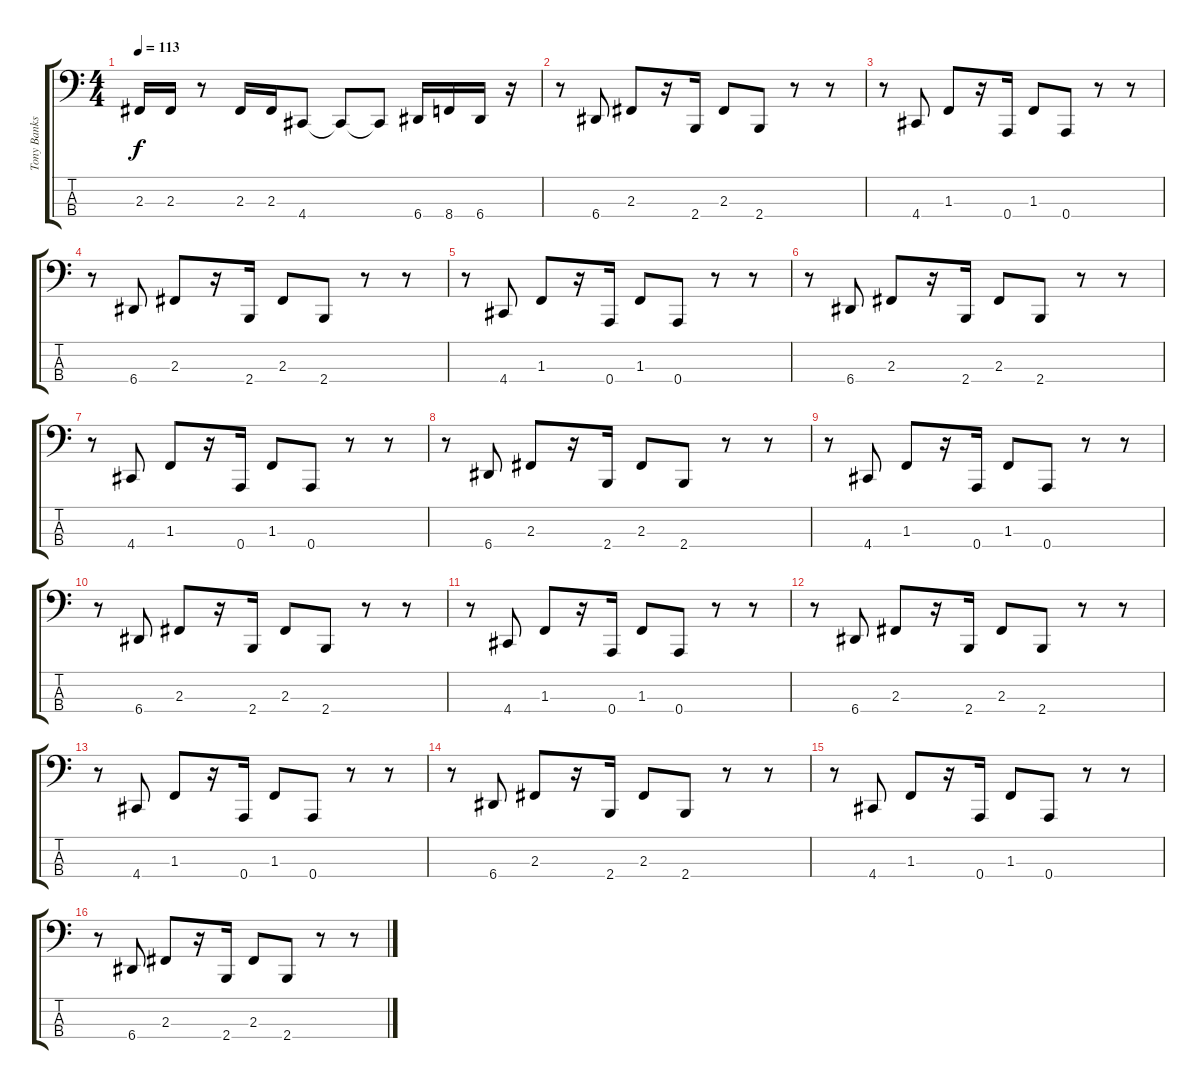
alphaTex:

\track ("Tony Banks" "Tony Banks") {instrument slapbass1}
\staff {score tabs}
\tuning (D2 A1 E1 A0) {hide}
\ts (4 4)
\tempo 113
\clef f4
\ks c
2.3.16{dy f} 2.3.16 r.8 2.3.16 2.3.16 4.4.8 4.4{t}.8 4.4{t}.8 6.4.16 8.4.16 6.4.16 r.16 |
r.8 6.4.8 2.3.8 r.16 2.4.16 2.3.8 2.4.8 r.8 r.8 |
r.8 4.4.8 1.3.8 r.16 0.4.16 1.3.8 0.4.8 r.8 r.8 |
r.8 6.4.8 2.3.8 r.16 2.4.16 2.3.8 2.4.8 r.8 r.8 |
r.8 4.4.8 1.3.8 r.16 0.4.16 1.3.8 0.4.8 r.8 r.8 |
r.8 6.4.8 2.3.8 r.16 2.4.16 2.3.8 2.4.8 r.8 r.8 |
r.8 4.4.8 1.3.8 r.16 0.4.16 1.3.8 0.4.8 r.8 r.8 |
r.8 6.4.8 2.3.8 r.16 2.4.16 2.3.8 2.4.8 r.8 r.8 |
r.8 4.4.8 1.3.8 r.16 0.4.16 1.3.8 0.4.8 r.8 r.8 |
r.8 6.4.8 2.3.8 r.16 2.4.16 2.3.8 2.4.8 r.8 r.8 |
r.8 4.4.8 1.3.8 r.16 0.4.16 1.3.8 0.4.8 r.8 r.8 |
r.8 6.4.8 2.3.8 r.16 2.4.16 2.3.8 2.4.8 r.8 r.8 |
r.8 4.4.8 1.3.8 r.16 0.4.16 1.3.8 0.4.8 r.8 r.8 |
r.8 6.4.8 2.3.8 r.16 2.4.16 2.3.8 2.4.8 r.8 r.8 |
r.8 4.4.8 1.3.8 r.16 0.4.16 1.3.8 0.4.8 r.8 r.8 |
r.8 6.4.8 2.3.8 r.16 2.4.16 2.3.8 2.4.8 r.8 r.8
